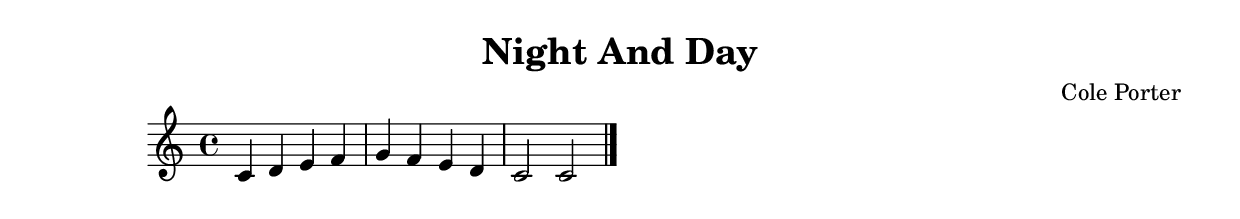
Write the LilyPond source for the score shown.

\version "2.24.4"

\header {
  title = "Night And Day"
  composer = "Cole Porter"
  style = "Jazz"
}

\score {
  \new Staff {
    \clef treble
    \time 4/4
    \key c \major
    
    % Simple chord progression placeholder
    c'4 d' e' f' |
    g' f' e' d' |
    c'2 c'2 |
    \bar "|."
  }
  \layout {}
  \midi {
    \tempo 4 = 120
  }
}